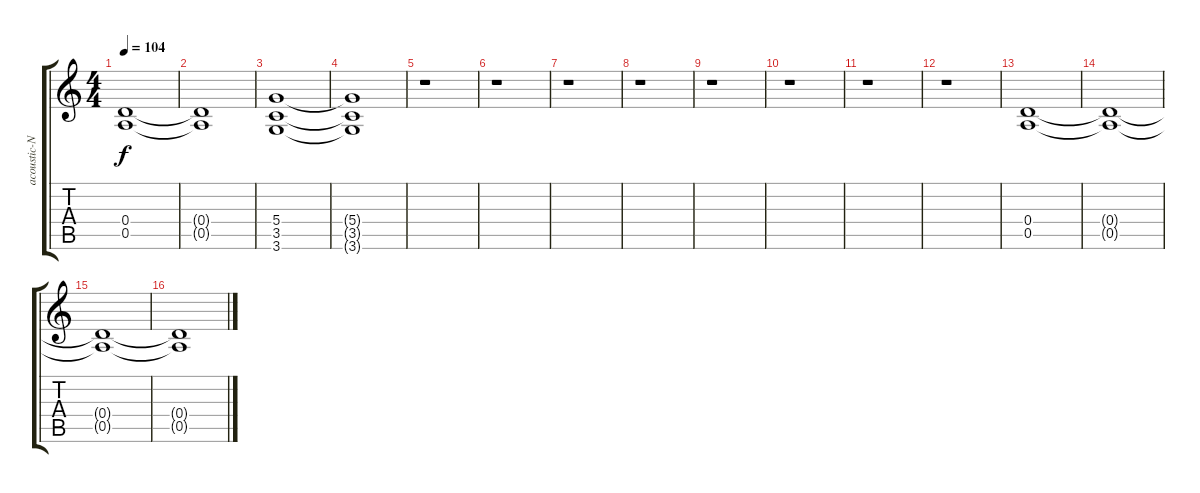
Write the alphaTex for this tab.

\track ("acoustic-Nashville tuning" "acoustic-N") {instrument acousticguitarnylon}
\staff {score tabs}
\tuning (E5 B4 G4 D3 A2 E2) {hide}
\ts (4 4)
\tempo 104
\clef g2
\ks c
(0.4 0.5).1{dy f} |
(0.4{t} 0.5{t}).1 |
(5.4 3.5 3.6).1 |
(5.4{t} 3.5{t} 3.6{t}).1 |
r.1 |
r.1 |
r.1 |
r.1 |
r.1 |
r.1 |
r.1 |
r.1 |
(0.4 0.5).1 |
(0.4{t} 0.5{t}).1 |
(0.4{t} 0.5{t}).1 |
(0.4{t} 0.5{t}).1
